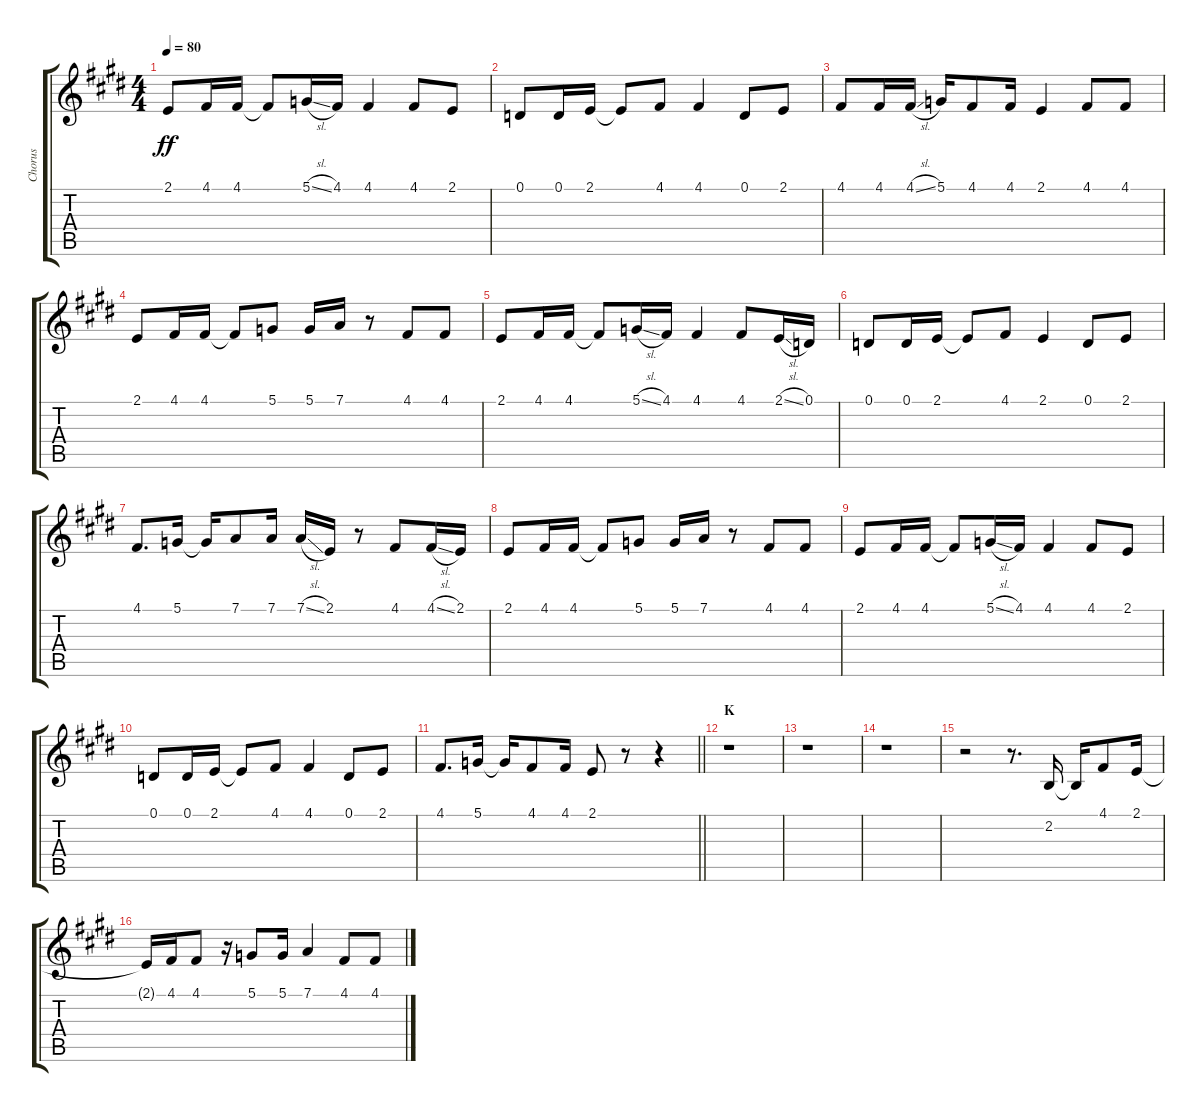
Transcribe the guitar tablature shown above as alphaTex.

\track ("Chorus" "Chorus") {instrument voiceoohs}
\staff {score tabs}
\tuning (D4 A3 F3 C3 G2 D2) {hide}
\ts (4 4)
\tempo 80
\clef g2
\ks e
2.1.8{dy ff} 4.1.16 4.1.16 4.1{t}.8 5.1{sl}.16 4.1.16 4.1.4 4.1.8 2.1.8 |
0.1.8 0.1.16 2.1.16 2.1{t}.8 4.1.8 4.1.4 0.1.8 2.1.8 |
4.1.8 4.1.16 4.1{sl}.16 5.1.16 4.1.8 4.1.16 2.1.4 4.1.8 4.1.8 |
2.1.8 4.1.16 4.1.16 4.1{t}.8 5.1.8 5.1.16 7.1.16 r.8 4.1.8 4.1.8 |
2.1.8 4.1.16 4.1.16 4.1{t}.8 5.1{sl}.16 4.1.16 4.1.4 4.1.8 2.1{sl}.16 0.1.16 |
0.1.8 0.1.16 2.1.16 2.1{t}.8 4.1.8 2.1.4 0.1.8 2.1.8 |
4.1.8{d} 5.1.16 5.1{t}.16 7.1.8 7.1.16 7.1{sl}.16 2.1.16 r.8 4.1.8 4.1{sl}.16 2.1.16 |
2.1.8 4.1.16 4.1.16 4.1{t}.8 5.1.8 5.1.16 7.1.16 r.8 4.1.8 4.1.8 |
2.1.8 4.1.16 4.1.16 4.1{t}.8 5.1{sl}.16 4.1.16 4.1.4 4.1.8 2.1.8 |
0.1.8 0.1.16 2.1.16 2.1{t}.8 4.1.8 4.1.4 0.1.8 2.1.8 |
\barLineRight lightlight
4.1.8{d} 5.1.16 5.1{t}.16 4.1.8 4.1.16 2.1.8 r.8 r.4 |
\section ("" "K")
r.1 |
r.1 |
r.1 |
r.2 r.8{d} 2.2.16 2.2{t}.16 4.1.8 2.1.16 |
2.1{t}.16 4.1.16 4.1.8 r.16 5.1.8 5.1.16 7.1.4 4.1.8 4.1.8
